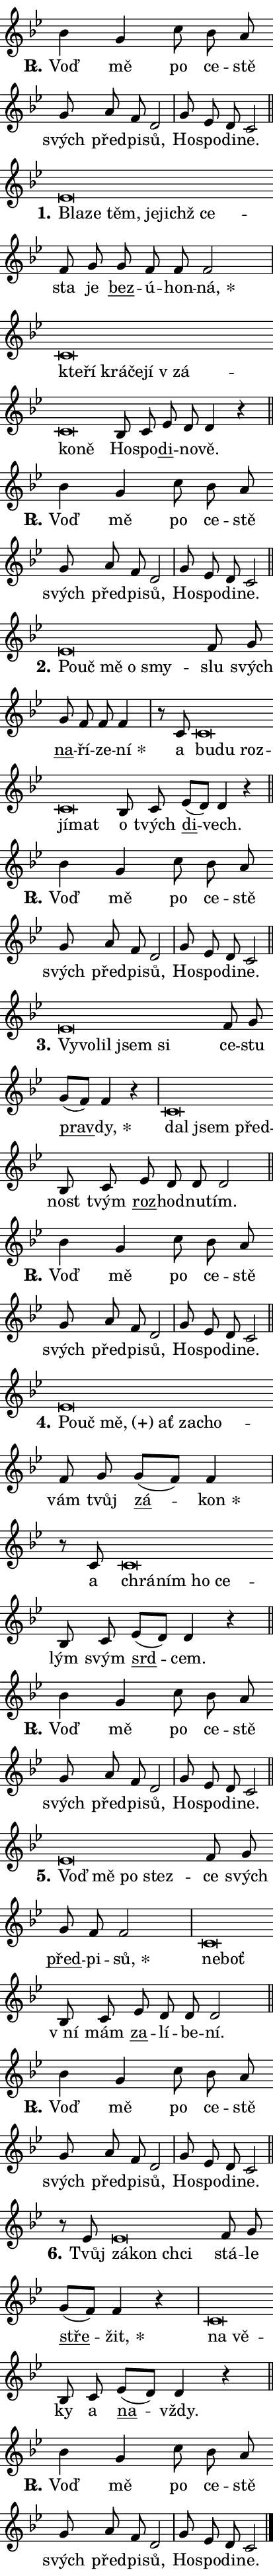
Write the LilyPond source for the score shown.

\version "2.22.1"
\header { tagline = "" }
\paper {
  indent = 0\cm
  top-margin = 0\cm
  right-margin = 0\cm
  bottom-margin = 0\cm
  left-margin = 0\cm
  paper-width = 7\cm
  page-breaking = #ly:one-page-breaking
  system-system-spacing.basic-distance = #11
  score-system-spacing.basic-distance = #11
  ragged-last = ##f
}


%% Author: Thomas Morley
%% https://lists.gnu.org/archive/html/lilypond-user/2020-05/msg00002.html
#(define (line-position grob)
"Returns position of @var[grob} in current system:
   @code{'start}, if at first time-step
   @code{'end}, if at last time-step
   @code{'middle} otherwise
"
  (let* ((col (ly:item-get-column grob))
         (ln (ly:grob-object col 'left-neighbor))
         (rn (ly:grob-object col 'right-neighbor))
         (col-to-check-left (if (ly:grob? ln) ln col))
         (col-to-check-right (if (ly:grob? rn) rn col))
         (break-dir-left
           (and
             (ly:grob-property col-to-check-left 'non-musical #f)
             (ly:item-break-dir col-to-check-left)))
         (break-dir-right
           (and
             (ly:grob-property col-to-check-right 'non-musical #f)
             (ly:item-break-dir col-to-check-right))))
        (cond ((eqv? 1 break-dir-left) 'start)
              ((eqv? -1 break-dir-right) 'end)
              (else 'middle))))

#(define (tranparent-at-line-position vctor)
  (lambda (grob)
  "Relying on @code{line-position} select the relevant enry from @var{vctor}.
Used to determine transparency,"
    (case (line-position grob)
      ((end) (not (vector-ref vctor 0)))
      ((middle) (not (vector-ref vctor 1)))
      ((start) (not (vector-ref vctor 2))))))

noteHeadBreakVisibility =
#(define-music-function (break-visibility)(vector?)
"Makes @code{NoteHead}s transparent relying on @var{break-visibility}"
#{
  \override NoteHead.transparent =
    #(tranparent-at-line-position break-visibility)
#})

#(define delete-ledgers-for-transparent-note-heads
  (lambda (grob)
    "Reads whether a @code{NoteHead} is transparent.
If so this @code{NoteHead} is removed from @code{'note-heads} from
@var{grob}, which is supposed to be @code{LedgerLineSpanner}.
As a result ledgers are not printed for this @code{NoteHead}"
    (let* ((nhds-array (ly:grob-object grob 'note-heads))
           (nhds-list
             (if (ly:grob-array? nhds-array)
                 (ly:grob-array->list nhds-array)
                 '()))
           ;; Relies on the transparent-property being done before
           ;; Staff.LedgerLineSpanner.after-line-breaking is executed.
           ;; This is fragile ...
           (to-keep
             (remove
               (lambda (nhd)
                 (ly:grob-property nhd 'transparent #f))
               nhds-list)))
      ;; TODO find a better method to iterate over grob-arrays, similiar
      ;; to filter/remove etc for lists
      ;; For now rebuilt from scratch
      (set! (ly:grob-object grob 'note-heads)  '())
      (for-each
        (lambda (nhd)
          (ly:pointer-group-interface::add-grob grob 'note-heads nhd))
        to-keep))))

hideNotes = {
  \noteHeadBreakVisibility #begin-of-line-visible
}
unHideNotes = {
  \noteHeadBreakVisibility #all-visible
}

% work-around for resetting accidentals
% https://lilypond.org/doc/v2.23/Documentation/notation/displaying-rhythms#unmetered-music
cadenzaMeasure = {
  \cadenzaOff
  \partial 1024 s1024
  \cadenzaOn
}

#(define-markup-command (accent layout props text) (markup?)
  "Underline accented syllable"
  (interpret-markup layout props
    #{\markup \override #'(offset . 4.3) \underline { #text }#}))

responsum = \markup \concat {
  "R" \hspace #-1.05 \path #0.1 #'((moveto 0 0.07) (lineto 0.9 0.8)) \hspace #0.05 "."
}

\layout {
    \context {
        \Staff
        \remove "Time_signature_engraver"
        \override LedgerLineSpanner.after-line-breaking = #delete-ledgers-for-transparent-note-heads
    }
    \context {
        \Voice {
            \override NoteHead.output-attributes = #'((class . "notehead"))
            \override Hairpin.height = #0.55
        }
    }
    \context {
        \Lyrics {
            \override StanzaNumber.output-attributes = #'((class . "stanzanumber"))
            \override LyricSpace.minimum-distance = #0.9
            \override LyricText.font-name = #"TeX Gyre Schola"
            \override LyricText.font-size = 1
            \override StanzaNumber.font-name = #"TeX Gyre Schola Bold"
            \override StanzaNumber.font-size = 1
        }
    }
}

% magnetic-lyrics.ily
%
%   written by
%     Jean Abou Samra <jean@abou-samra.fr>
%     Werner Lemberg <wl@gnu.org>
%
%   adapted by
%     Jiri Hon <jiri.hon@gmail.com>
%
% Version 2022-Apr-15

% https://www.mail-archive.com/lilypond-user@gnu.org/msg149350.html

#(define (Left_hyphen_pointer_engraver context)
   "Collect syllable-hyphen-syllable occurrences in lyrics and store
them in properties.  This engraver only looks to the left.  For
example, if the lyrics input is @code{foo -- bar}, it does the
following.

@itemize @bullet
@item
Set the @code{text} property of the @code{LyricHyphen} grob between
@q{foo} and @q{bar} to @code{foo}.

@item
Set the @code{left-hyphen} property of the @code{LyricText} grob with
text @q{foo} to the @code{LyricHyphen} grob between @q{foo} and
@q{bar}.
@end itemize

Use this auxiliary engraver in combination with the
@code{lyric-@/text::@/apply-@/magnetic-@/offset!} hook."
   (let ((hyphen #f)
         (text #f))
     (make-engraver
      (acknowledgers
       ((lyric-syllable-interface engraver grob source-engraver)
        (set! text grob)))
      (end-acknowledgers
       ((lyric-hyphen-interface engraver grob source-engraver)
        ;(when (not (grob::has-interface grob 'lyric-space-interface))
          (set! hyphen grob)));)
      ((stop-translation-timestep engraver)
       (when (and text hyphen)
         (ly:grob-set-object! text 'left-hyphen hyphen))
       (set! text #f)
       (set! hyphen #f)))))

#(define (lyric-text::apply-magnetic-offset! grob)
   "If the space between two syllables is less than the value in
property @code{LyricText@/.details@/.squash-threshold}, move the right
syllable to the left so that it gets concatenated with the left
syllable.

Use this function as a hook for
@code{LyricText@/.after-@/line-@/breaking} if the
@code{Left_@/hyphen_@/pointer_@/engraver} is active."
   (let ((hyphen (ly:grob-object grob 'left-hyphen #f)))
     (when hyphen
       (let ((left-text (ly:spanner-bound hyphen LEFT)))
         (when (grob::has-interface left-text 'lyric-syllable-interface)
           (let* ((common (ly:grob-common-refpoint grob left-text X))
                  (this-x-ext (ly:grob-extent grob common X))
                  (left-x-ext
                   (begin
                     ;; Trigger magnetism for left-text.
                     (ly:grob-property left-text 'after-line-breaking)
                     (ly:grob-extent left-text common X)))
                  ;; `delta` is the gap width between two syllables.
                  (delta (- (interval-start this-x-ext)
                            (interval-end left-x-ext)))
                  (details (ly:grob-property grob 'details))
                  (threshold (assoc-get 'squash-threshold details 0.2)))
             (when (< delta threshold)
               (let* (;; We have to manipulate the input text so that
                      ;; ligatures crossing syllable boundaries are not
                      ;; disabled.  For languages based on the Latin
                      ;; script this is essentially a beautification.
                      ;; However, for non-Western scripts it can be a
                      ;; necessity.
                      (lt (ly:grob-property left-text 'text))
                      (rt (ly:grob-property grob 'text))
                      (is-space (grob::has-interface hyphen 'lyric-space-interface))
                      (space (if is-space " " ""))
                      (space-markup (grob-interpret-markup grob " "))
                      (space-size (interval-length (ly:stencil-extent space-markup X)))
                      (extra-delta (if is-space space-size 0))
                      ;; Append new syllable.
                      (ltrt-space (if (and (string? lt) (string? rt))
                                (string-append lt space rt)
                                (make-concat-markup (list lt space rt))))
                      ;; Right-align `ltrt` to the right side.
                      (ltrt-space-markup (grob-interpret-markup
                               grob
                               (make-translate-markup
                                (cons (interval-length this-x-ext) 0)
                                (make-right-align-markup ltrt-space)))))
                 (begin
                   ;; Don't print `left-text`.
                   (ly:grob-set-property! left-text 'stencil #f)
                   ;; Set text and stencil (which holds all collected
                   ;; syllables so far) and shift it to the left.
                   (ly:grob-set-property! grob 'text ltrt-space)
                   (ly:grob-set-property! grob 'stencil ltrt-space-markup)
                   (ly:grob-translate-axis! grob (- (- delta extra-delta)) X))))))))))


#(define (lyric-hyphen::displace-bounds-first grob)
   ;; Make very sure this callback isn't triggered too early.
   (let ((left (ly:spanner-bound grob LEFT))
         (right (ly:spanner-bound grob RIGHT)))
     (ly:grob-property left 'after-line-breaking)
     (ly:grob-property right 'after-line-breaking)
     (ly:lyric-hyphen::print grob)))

squashThreshold = #0.4

\layout {
  \context {
    \Lyrics
    \consists #Left_hyphen_pointer_engraver
    \override LyricText.after-line-breaking =
      #lyric-text::apply-magnetic-offset!
    \override LyricHyphen.stencil = #lyric-hyphen::displace-bounds-first
    \override LyricText.details.squash-threshold = \squashThreshold
    \override LyricHyphen.minimum-distance = 0
    \override LyricHyphen.minimum-length = \squashThreshold
  }
}

squash = \override LyricText.details.squash-threshold = 9999
unSquash = \override LyricText.details.squash-threshold = \squashThreshold

left = \override LyricText.self-alignment-X = #LEFT
unLeft = \revert LyricText.self-alignment-X

starOffset = #(lambda (grob) 
                (let ((x_offset (ly:self-alignment-interface::aligned-on-x-parent grob)))
                  (if (= x_offset 0) 0 (+ x_offset 1.2))))

star = #(define-music-function (syllable)(string?)
"Append star separator at the end of a syllable"
#{
  \once \override LyricText.X-offset = #starOffset
  \lyricmode { \markup {
    #syllable
    \override #'((font-name . "TeX Gyre Schola Bold")) \hspace #0.2 \lower #0.65 \larger "*"
  } }
#})

starAccent = #(define-music-function (syllable)(string?)
"Append star separator at the end of a syllable and make accent"
#{
  \once \override LyricText.X-offset = #starOffset
  \lyricmode { \markup {
    \accent #syllable
    \override #'((font-name . "TeX Gyre Schola Bold")) \hspace #0.2 \lower #0.65 \larger "*"
  } }
#})

breath = #(define-music-function (syllable)(string?)
"Append breathing indicator at the end of a syllable"
#{
  \lyricmode { \markup { #syllable "+" } }
#})

optionalBreath = #(define-music-function (syllable)(string?)
"Append optional breathing indicator at the end of a syllable"
#{
  \lyricmode { \markup { #syllable "(+)" } }
#})


\score {
    <<
        \new Voice = "melody" { \cadenzaOn \key bes \major \relative { bes'4 g c8 bes a \bar "" g a f d2 \cadenzaMeasure \bar "|" g8 es d c2 \cadenzaMeasure \bar "||" \break }
\relative { es'\breve*1/16 \hideNotes \breve*1/16 \bar "" \breve*1/16 \bar "" \breve*1/16 \bar "" \breve*1/16 \breve*1/16 \bar "" \unHideNotes f8 g \bar "" g f f f2 \cadenzaMeasure \bar "|" c\breve*1/16 \hideNotes \breve*1/16 \bar "" \breve*1/16 \bar "" \breve*1/16 \bar "" \breve*1/16 \bar "" \breve*1/16 \bar "" \breve*1/16 \breve*1/16 \bar "" \unHideNotes bes8 c \bar "" es d d4 r \cadenzaMeasure \bar "||" \break }
\relative { bes'4 g c8 bes a \bar "" g a f d2 \cadenzaMeasure \bar "|" g8 es d c2 \cadenzaMeasure \bar "||" \break }
\relative { es'\breve*1/16 \hideNotes \breve*1/16 \bar "" \breve*1/16 \bar "" \breve*1/16 \breve*1/16 \bar "" \unHideNotes f8 g \bar "" g f f f4 \cadenzaMeasure \bar "|" r8 c8 c\breve*1/16 \hideNotes \breve*1/16 \bar "" \breve*1/16 \bar "" \breve*1/16 \breve*1/16 \bar "" \unHideNotes bes8 c \bar "" es[( d)] d4 r \cadenzaMeasure \bar "||" \break }
\relative { bes'4 g c8 bes a \bar "" g a f d2 \cadenzaMeasure \bar "|" g8 es d c2 \cadenzaMeasure \bar "||" \break }
\relative { es'\breve*1/16 \hideNotes \breve*1/16 \bar "" \breve*1/16 \bar "" \breve*1/16 \breve*1/16 \bar "" \unHideNotes f8 g \bar "" g[( f)] f4 r \cadenzaMeasure \bar "|" c\breve*1/16 \hideNotes \breve*1/16 \breve*1/16 \bar "" \unHideNotes bes8 c \bar "" es d d d2 \cadenzaMeasure \bar "||" \break }
\relative { bes'4 g c8 bes a \bar "" g a f d2 \cadenzaMeasure \bar "|" g8 es d c2 \cadenzaMeasure \bar "||" \break }
\relative { es'\breve*1/16 \hideNotes \breve*1/16 \bar "" \breve*1/16 \bar "" \breve*1/16 \bar "" \breve*1/16 \breve*1/16 \bar "" \unHideNotes f8 g \bar "" g[( f)] f4 \cadenzaMeasure \bar "|" r8 c8 c\breve*1/16 \hideNotes \breve*1/16 \bar "" \breve*1/16 \breve*1/16 \bar "" \unHideNotes bes8 c \bar "" es[( d)] d4 r \cadenzaMeasure \bar "||" \break }
\relative { bes'4 g c8 bes a \bar "" g a f d2 \cadenzaMeasure \bar "|" g8 es d c2 \cadenzaMeasure \bar "||" \break }
\relative { es'\breve*1/16 \hideNotes \breve*1/16 \bar "" \breve*1/16 \breve*1/16 \bar "" \unHideNotes f8 g \bar "" g f f2 \cadenzaMeasure \bar "|" c\breve*1/16 \hideNotes \breve*1/16 \bar "" \unHideNotes bes8 c \bar "" es d d d2 \cadenzaMeasure \bar "||" \break }
\relative { bes'4 g c8 bes a \bar "" g a f d2 \cadenzaMeasure \bar "|" g8 es d c2 \cadenzaMeasure \bar "||" \break }
\relative { r8 es'8 es\breve*1/16 \hideNotes \breve*1/16 \breve*1/16 \bar "" \unHideNotes f8 g \bar "" g[( f)] f4 r \cadenzaMeasure \bar "|" c\breve*1/16 \hideNotes \breve*1/16 \bar "" \unHideNotes bes8 c \bar "" es[( d)] d4 r \cadenzaMeasure \bar "||" \break }
\relative { bes'4 g c8 bes a \bar "" g a f d2 \cadenzaMeasure \bar "|" g8 es d c2 \cadenzaMeasure \bar "||" \break } \bar "|." }
        \new Lyrics \lyricsto "melody" { \lyricmode { \set stanza = \responsum
Voď mě po ce -- stě svých před -- pi -- sů, Ho -- spo -- di -- ne.
\set stanza = "1."
\left Bla -- \squash ze těm, je -- jichž ce -- \unLeft \unSquash sta je \markup \accent bez -- ú -- hon -- \star ná, \left kte -- \squash ří krá -- če -- jí "v zá" -- ko -- ně \unLeft \unSquash Ho -- spo -- \markup \accent di -- no -- vě.
\set stanza = \responsum
Voď mě po ce -- stě svých před -- pi -- sů, Ho -- spo -- di -- ne.
\set stanza = "2."
\left Po -- \squash uč mě o smy -- \unLeft \unSquash slu svých \markup \accent na -- ří -- ze -- \star ní a \left bu -- \squash du roz -- jí -- mat \unLeft \unSquash o tvých \markup \accent di -- vech.
\set stanza = \responsum
Voď mě po ce -- stě svých před -- pi -- sů, Ho -- spo -- di -- ne.
\set stanza = "3."
\left Vy -- \squash vo -- lil jsem si \unLeft \unSquash ce -- stu \markup \accent prav -- \star dy, \left dal \squash jsem před -- \unLeft \unSquash nost tvým \markup \accent roz -- hod -- nu -- tím.
\set stanza = \responsum
Voď mě po ce -- stě svých před -- pi -- sů, Ho -- spo -- di -- ne.
\set stanza = "4."
\left Po -- \squash uč \optionalBreath mě, ať za -- cho -- \unLeft \unSquash vám tvůj \markup \accent zá -- \star kon a \left chrá -- \squash ním ho ce -- \unLeft \unSquash lým svým \markup \accent srd -- cem.
\set stanza = \responsum
Voď mě po ce -- stě svých před -- pi -- sů, Ho -- spo -- di -- ne.
\set stanza = "5."
\left Voď \squash mě po stez -- \unLeft \unSquash ce svých \markup \accent před -- pi -- \star sů, \left ne -- \squash boť \unLeft \unSquash "v ní" mám \markup \accent za -- lí -- be -- ní.
\set stanza = \responsum
Voď mě po ce -- stě svých před -- pi -- sů, Ho -- spo -- di -- ne.
\set stanza = "6."
Tvůj \left zá -- \squash kon chci \unLeft \unSquash stá -- le \markup \accent stře -- \star žit, \left na \squash vě -- \unLeft \unSquash ky a \markup \accent na -- vždy.
\set stanza = \responsum
Voď mě po ce -- stě svých před -- pi -- sů, Ho -- spo -- di -- ne. } }
    >>
    \layout {}
}
